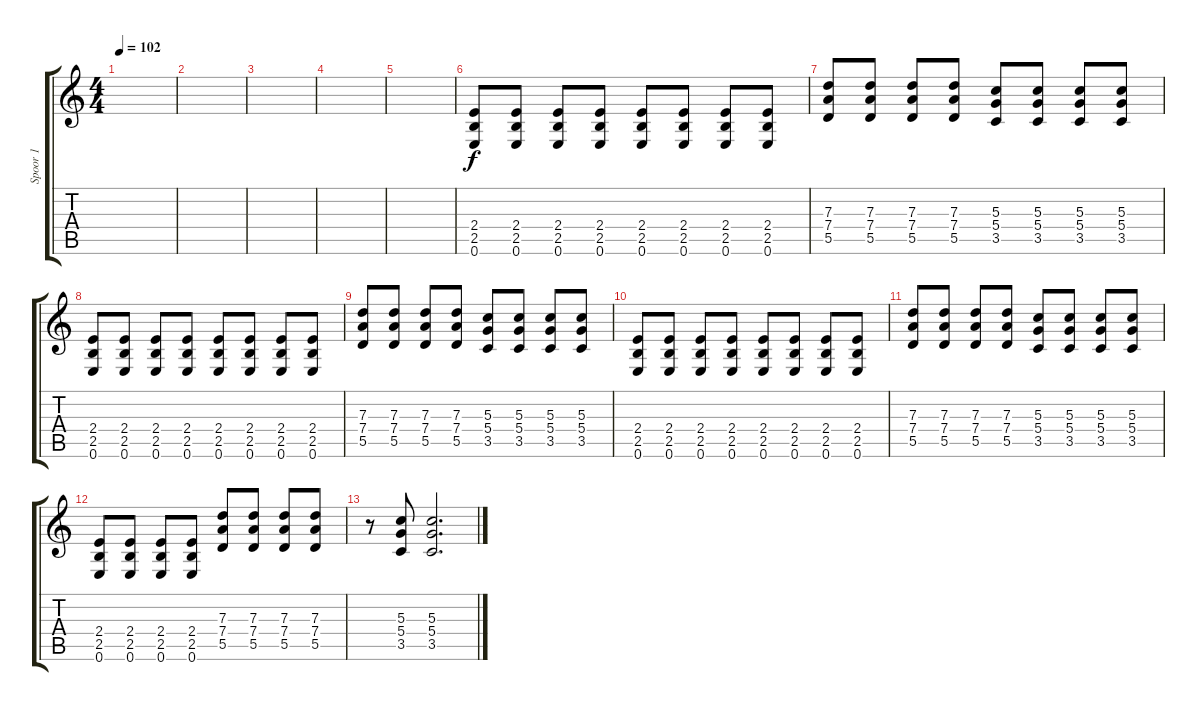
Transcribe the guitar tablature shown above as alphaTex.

\track ("Spoor 1" "Spoor 1") {instrument distortionguitar}
\staff {score tabs}
\tuning (E4 B3 G3 D3 A2 E2) {hide}
\ts (4 4)
\tempo 102
\clef g2
\ks c
|
|
|
|
|
(2.4 2.5 0.6).8 (2.4 2.5 0.6).8 (2.4 2.5 0.6).8 (2.4 2.5 0.6).8 (2.4 2.5 0.6).8 (2.4 2.5 0.6).8 (2.4 2.5 0.6).8 (2.4 2.5 0.6).8 |
(7.3 7.4 5.5).8 (7.3 7.4 5.5).8 (7.3 7.4 5.5).8 (7.3 7.4 5.5).8 (5.3 5.4 3.5).8 (5.3 5.4 3.5).8 (5.3 5.4 3.5).8 (5.3 5.4 3.5).8 |
(2.4 2.5 0.6).8 (2.4 2.5 0.6).8 (2.4 2.5 0.6).8 (2.4 2.5 0.6).8 (2.4 2.5 0.6).8 (2.4 2.5 0.6).8 (2.4 2.5 0.6).8 (2.4 2.5 0.6).8 |
(7.3 7.4 5.5).8 (7.3 7.4 5.5).8 (7.3 7.4 5.5).8 (7.3 7.4 5.5).8 (5.3 5.4 3.5).8 (5.3 5.4 3.5).8 (5.3 5.4 3.5).8 (5.3 5.4 3.5).8 |
(2.4 2.5 0.6).8 (2.4 2.5 0.6).8 (2.4 2.5 0.6).8 (2.4 2.5 0.6).8 (2.4 2.5 0.6).8 (2.4 2.5 0.6).8 (2.4 2.5 0.6).8 (2.4 2.5 0.6).8 |
(7.3 7.4 5.5).8 (7.3 7.4 5.5).8 (7.3 7.4 5.5).8 (7.3 7.4 5.5).8 (5.3 5.4 3.5).8 (5.3 5.4 3.5).8 (5.3 5.4 3.5).8 (5.3 5.4 3.5).8 |
(2.4 2.5 0.6).8 (2.4 2.5 0.6).8 (2.4 2.5 0.6).8 (2.4 2.5 0.6).8 (7.3 7.4 5.5).8 (7.3 7.4 5.5).8 (7.3 7.4 5.5).8 (7.3 7.4 5.5).8 |
r.8 (5.3 5.4 3.5).8 (5.3 5.4 3.5).2{d}
